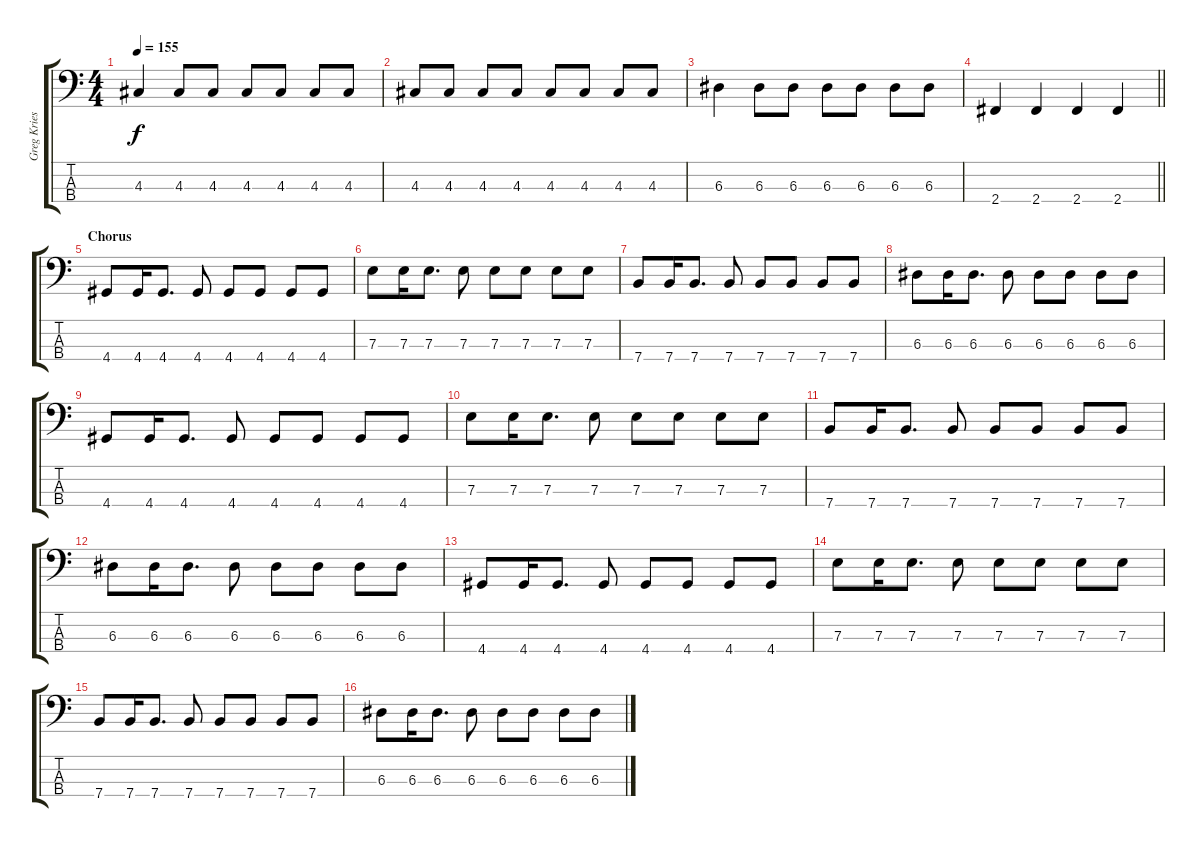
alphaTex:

\track ("Greg Kriesel - Bass" "Greg Kries") {instrument electricbasspick}
\staff {score tabs}
\tuning (G2 D2 A1 E1) {hide}
\ts (4 4)
\tempo 155
\clef f4
\ks c
4.3.4{dy f} 4.3.8 4.3.8 4.3.8 4.3.8 4.3.8 4.3.8 |
4.3.8 4.3.8 4.3.8 4.3.8 4.3.8 4.3.8 4.3.8 4.3.8 |
6.3.4 6.3.8 6.3.8 6.3.8 6.3.8 6.3.8 6.3.8 |
\barLineRight lightlight
2.4.4 2.4.4 2.4.4 2.4.4 |
\section ("" "Chorus")
4.4.8 4.4.16 4.4.8{d} 4.4.8 4.4.8 4.4.8 4.4.8 4.4.8 |
7.3.8 7.3.16 7.3.8{d} 7.3.8 7.3.8 7.3.8 7.3.8 7.3.8 |
7.4.8 7.4.16 7.4.8{d} 7.4.8 7.4.8 7.4.8 7.4.8 7.4.8 |
6.3.8 6.3.16 6.3.8{d} 6.3.8 6.3.8 6.3.8 6.3.8 6.3.8 |
4.4.8 4.4.16 4.4.8{d} 4.4.8 4.4.8 4.4.8 4.4.8 4.4.8 |
7.3.8 7.3.16 7.3.8{d} 7.3.8 7.3.8 7.3.8 7.3.8 7.3.8 |
7.4.8 7.4.16 7.4.8{d} 7.4.8 7.4.8 7.4.8 7.4.8 7.4.8 |
6.3.8 6.3.16 6.3.8{d} 6.3.8 6.3.8 6.3.8 6.3.8 6.3.8 |
4.4.8 4.4.16 4.4.8{d} 4.4.8 4.4.8 4.4.8 4.4.8 4.4.8 |
7.3.8 7.3.16 7.3.8{d} 7.3.8 7.3.8 7.3.8 7.3.8 7.3.8 |
7.4.8 7.4.16 7.4.8{d} 7.4.8 7.4.8 7.4.8 7.4.8 7.4.8 |
6.3.8 6.3.16 6.3.8{d} 6.3.8 6.3.8 6.3.8 6.3.8 6.3.8
